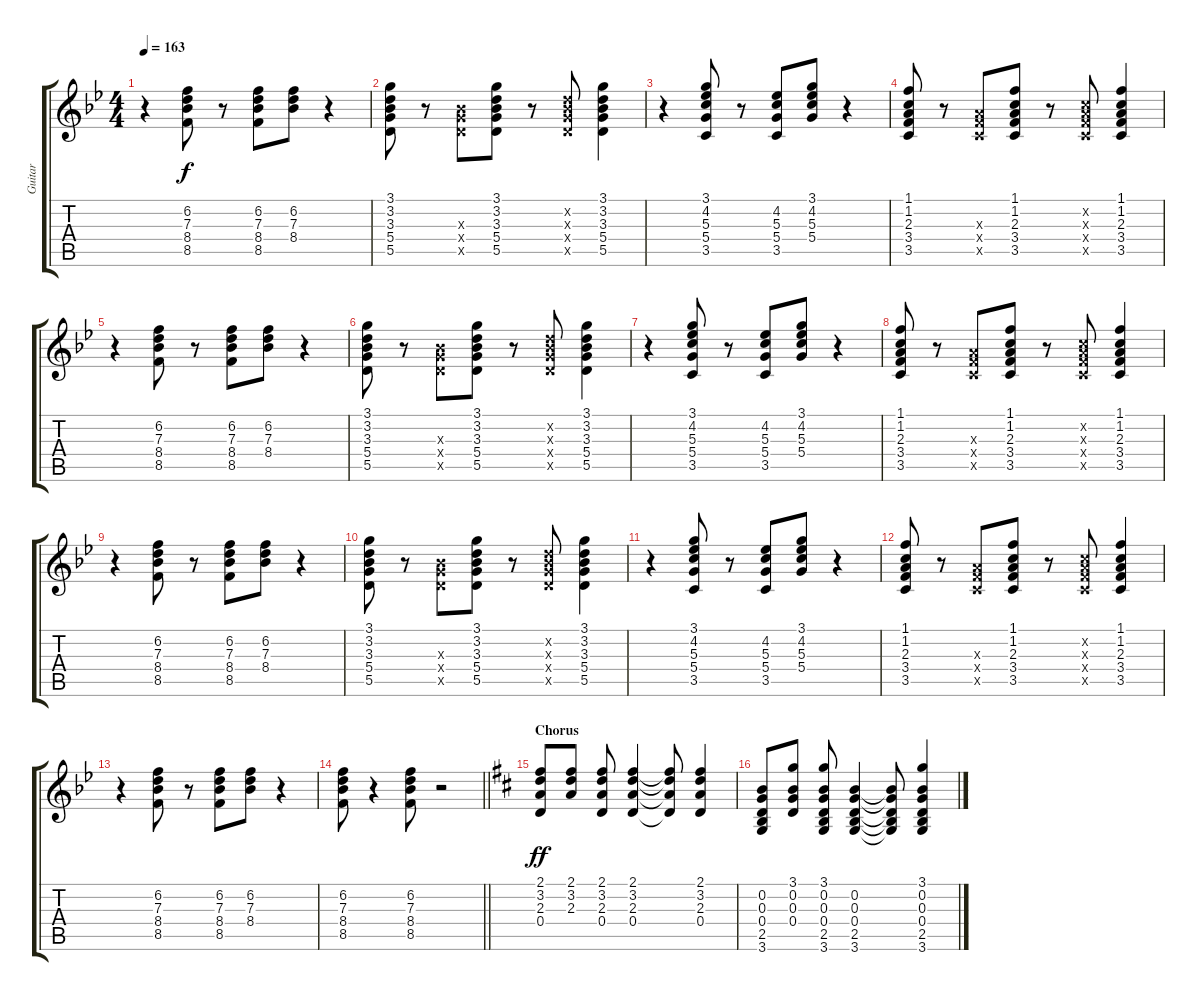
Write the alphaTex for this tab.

\track ("Guitar" "Guitar") {instrument electricguitarclean}
\staff {score tabs}
\tuning (E4 B3 G3 D3 A2 E2) {hide}
\ts (4 4)
\tempo 163
\clef g2
\ks bb
r.4{dy f} (6.2 7.3 8.4 8.5).8 r.8 (6.2 7.3 8.4 8.5).8 (6.2 7.3 8.4).8 r.4 |
(3.1 3.2 3.3 5.4 5.5).8 r.8 (3.3{x} 5.4{x} 5.5{x}).8 (3.1 3.2 3.3 5.4 5.5).8 r.8 (3.2{x} 3.3{x} 5.4{x} 5.5{x}).8 (3.1 3.2 3.3 5.4 5.5).4 |
r.4 (3.1 4.2 5.3 5.4 3.5).8 r.8 (4.2 5.3 5.4 3.5).8 (3.1 4.2 5.3 5.4).8 r.4 |
(1.1 1.2 2.3 3.4 3.5).8 r.8 (2.3{x} 3.4{x} 3.5{x}).8 (1.1 1.2 2.3 3.4 3.5).8 r.8 (1.2{x} 2.3{x} 3.4{x} 3.5{x}).8 (1.1 1.2 2.3 3.4 3.5).4 |
r.4 (6.2 7.3 8.4 8.5).8 r.8 (6.2 7.3 8.4 8.5).8 (6.2 7.3 8.4).8 r.4 |
(3.1 3.2 3.3 5.4 5.5).8 r.8 (3.3{x} 5.4{x} 5.5{x}).8 (3.1 3.2 3.3 5.4 5.5).8 r.8 (3.2{x} 3.3{x} 5.4{x} 5.5{x}).8 (3.1 3.2 3.3 5.4 5.5).4 |
r.4 (3.1 4.2 5.3 5.4 3.5).8 r.8 (4.2 5.3 5.4 3.5).8 (3.1 4.2 5.3 5.4).8 r.4 |
(1.1 1.2 2.3 3.4 3.5).8 r.8 (2.3{x} 3.4{x} 3.5{x}).8 (1.1 1.2 2.3 3.4 3.5).8 r.8 (1.2{x} 2.3{x} 3.4{x} 3.5{x}).8 (1.1 1.2 2.3 3.4 3.5).4 |
r.4 (6.2 7.3 8.4 8.5).8 r.8 (6.2 7.3 8.4 8.5).8 (6.2 7.3 8.4).8 r.4 |
(3.1 3.2 3.3 5.4 5.5).8 r.8 (3.3{x} 5.4{x} 5.5{x}).8 (3.1 3.2 3.3 5.4 5.5).8 r.8 (3.2{x} 3.3{x} 5.4{x} 5.5{x}).8 (3.1 3.2 3.3 5.4 5.5).4 |
r.4 (3.1 4.2 5.3 5.4 3.5).8 r.8 (4.2 5.3 5.4 3.5).8 (3.1 4.2 5.3 5.4).8 r.4 |
(1.1 1.2 2.3 3.4 3.5).8 r.8 (2.3{x} 3.4{x} 3.5{x}).8 (1.1 1.2 2.3 3.4 3.5).8 r.8 (1.2{x} 2.3{x} 3.4{x} 3.5{x}).8 (1.1 1.2 2.3 3.4 3.5).4 |
r.4 (6.2 7.3 8.4 8.5).8 r.8 (6.2 7.3 8.4 8.5).8 (6.2 7.3 8.4).8 r.4 |
\barLineRight lightlight
(6.2 7.3 8.4 8.5).8 r.4 (6.2 7.3 8.4 8.5).8 r.2 |
\section ("" "Chorus")
\ks d
(2.1 3.2 2.3 0.4).8{dy ff} (2.1 3.2 2.3).8 (2.1 3.2 2.3 0.4).8 (2.1 3.2 2.3 0.4).4 (2.1{t} 3.2{t} 2.3{t} 0.4{t}).8 (2.1 3.2 2.3 0.4).4 |
(0.2 0.3 0.4 2.5 3.6).8 (3.1 0.2 0.3 0.4).8 (3.1 0.2 0.3 0.4 2.5 3.6).8 (0.2 0.3 0.4 2.5 3.6).4 (0.2{t} 0.3{t} 0.4{t} 2.5{t} 3.6{t}).8 (3.1 0.2 0.3 0.4 2.5 3.6).4
